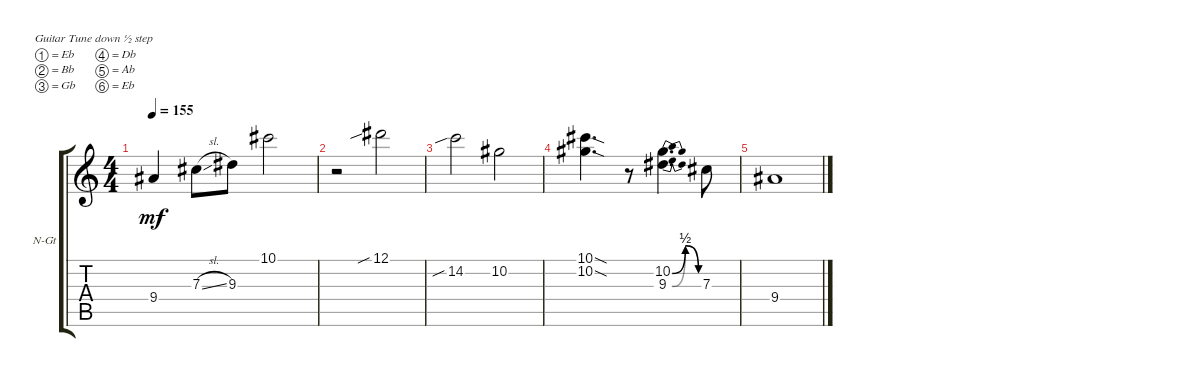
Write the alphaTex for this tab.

\defaultSystemsLayout 4
\bracketExtendMode groupsimilarinstruments
\firstSystemTrackNameOrientation horizontal
\otherSystemsTrackNameOrientation horizontal
\track ("Solo Guitar" "N-Gt") {instrument acousticguitarnylon}
\staff {score tabs}
\tuning (Eb4 Bb3 Gb3 Db3 Ab2 Eb2)
\ts (4 4)
\tempo 155
\clef g2
\scale
0.333333
\ks c
9.4{t}.4{dy mf} 7.3{sl}.8 9.3.8 10.1.2 |
\scale
0.333333 r.2 12.1{sib}.2 |
\scale
0.333333 14.2{sib}.2 10.2.2 |
\scale
0.333333 (10.2{sod} 10.1{sod}).4{d} r.8 (9.3{be (bendrelease 0 0 9.6 2 20.4 2 30 0)} 10.2{be (bendrelease 0 0 9.6 2 20.4 2 30 0)}).4{d} 7.3.8 |
\scale
0.333333 9.4.1 |
\scale
0.333333 |
\scale
0.333333 |
\scale
0.333333 |
\scale
0.333333 |
\scale
0.333333 |
\scale
0.333333 |
\scale
0.333333 |
\scale
0.333333
